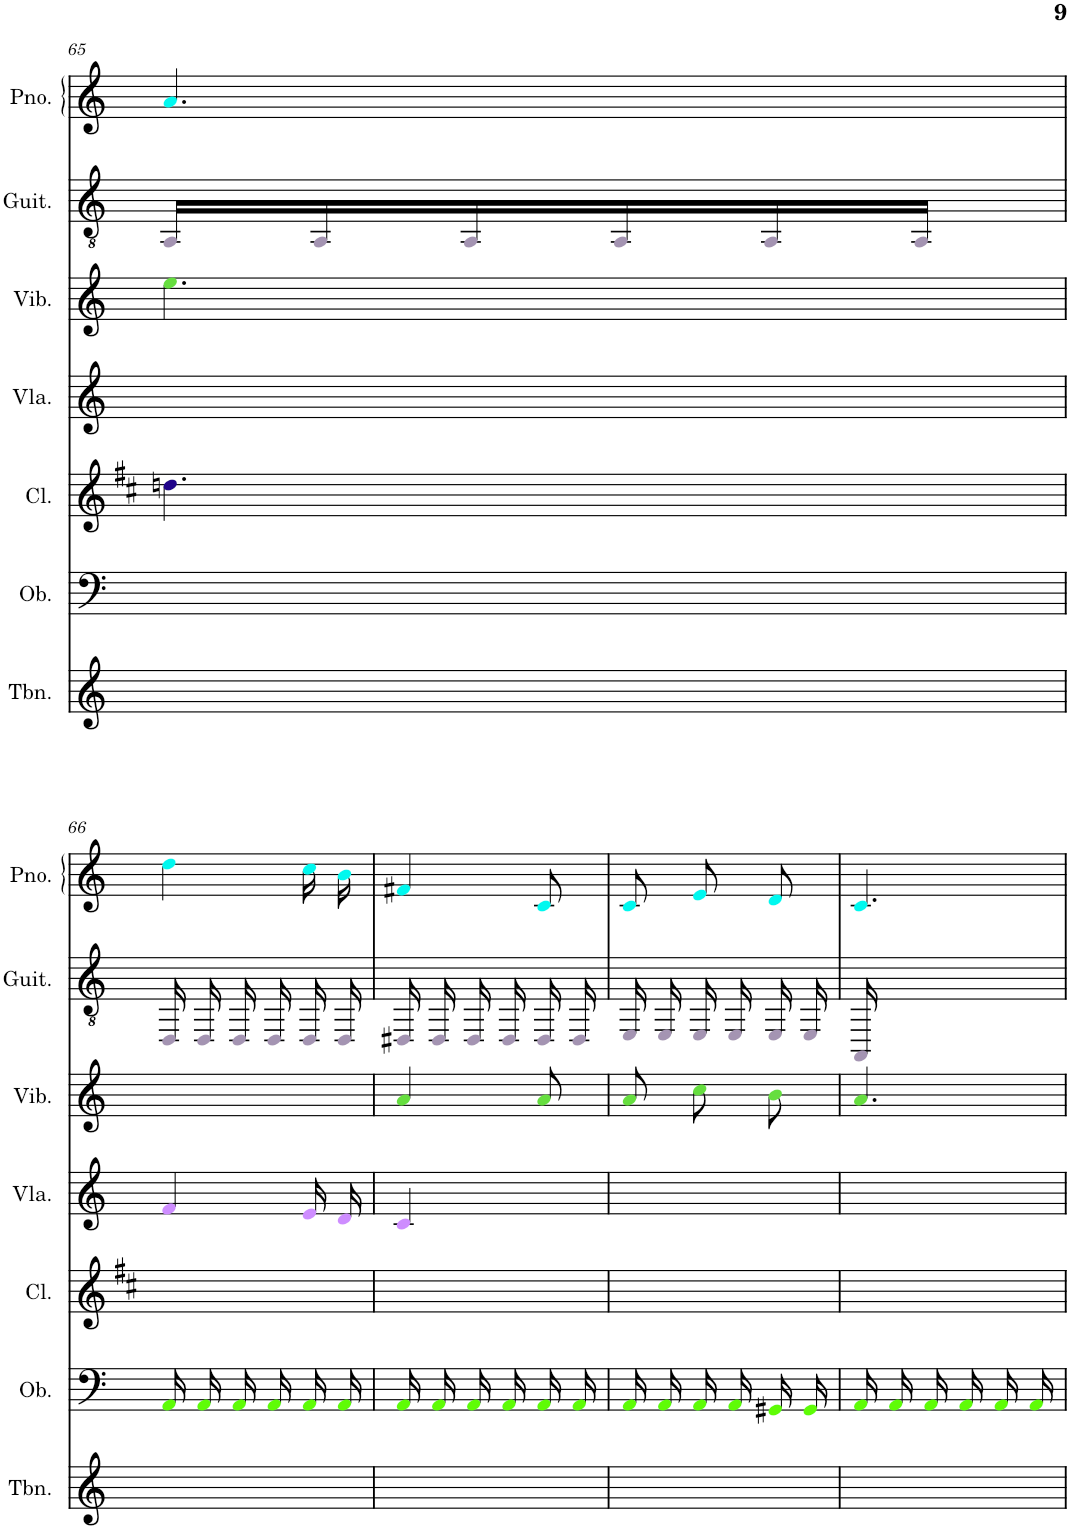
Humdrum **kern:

**kern	**kern	**kern	**kern	**kern	**kern	**kern
*part7	*part6	*part5	*part4	*part3	*part2	*part1
*staff7	*staff6	*staff5	*staff4	*staff3	*staff2	*staff1
*I"Trombone	*I"Oboe	*I"Clarinet	*I"Viola	*I"Vibraphone	*I"Classical Guitar	*I"Piano
*I'Tbn.	*I'Ob.	*I'Cl.	*I'Vla.	*I'Vib.	*I'Guit.	*I'Pno.
!!LO:PB:g=z
*clefG2	*clefF4	*clefG2	*clefG2	*clefG2	*clefGv2	*clefG2
*	*	*Trd1c2	*	*	*	*
*k[]	*k[]	*k[f#c#]	*k[]	*k[]	*k[]	*k[]
*M3/8	*M3/8	*M3/8	*M3/8	*M3/8	*M3/8	*M3/8
=65	=65	=65	=65	=65	=65	=65
4.ryy	4.ryy	4.ddni\	4.ryy	4.eej\	16AAZ/LL	4.aV/
.	.	.	.	.	16AAZ/	.
.	.	.	.	.	16AAZ/	.
.	.	.	.	.	16AAZ/	.
.	.	.	.	.	16AAZ/	.
.	.	.	.	.	16AAZ/JJ	.
!!LO:LB:g=z
=66	=66	=66	=66	=66	=66	=66
4.ryy	16AAN/LL	4.ryy	4fl/	4.ryy	16DDZ/	4ddV\
.	16AAN/	.	.	.	16DDZ/	.
.	16AAN/	.	.	.	16DDZ/	.
.	16AAN/	.	.	.	16DDZ/	.
.	16AAN/	.	16el/LL	.	16DDZ/	16ccV\LL
.	16AAN/JJ	.	16dl/JJ	.	16DDZ/	16bV\JJ
=67	=67	=67	=67	=67	=67	=67
4.ryy	16AAN/LL	4.ryy	4cl/	4aj/	16DD#XZ/	4f#XV/
.	16AAN/	.	.	.	16DD#Z/	.
.	16AAN/	.	.	.	16DD#Z/	.
.	16AAN/	.	.	.	16DD#Z/	.
.	16AAN/	.	8ryy	8aj/	16DD#Z/	8cV/
.	16AAN/JJ	.	.	.	16DD#Z/	.
=68	=68	=68	=68	=68	=68	=68
4.ryy	16AAN/LL	4.ryy	4.ryy	8aj/L	16EEZ/	8cV/L
.	16AAN/	.	.	.	16EEZ/	.
.	16AAN/	.	.	8ccj/	16EEZ/	8eV/
.	16AAN/	.	.	.	16EEZ/	.
.	16GG#XN/	.	.	8bj/J	16EEZ/	8dV/J
.	16GG#N/JJ	.	.	.	16EEZ/	.
=69	=69	=69	=69	=69	=69	=69
4.ryy	16AAN/LL	4.ryy	4.ryy	4.aj/	16AAAZ/	4.cV/
.	16AAN/	.	.	.	4ryy	.
.	16AAN/	.	.	.	.	.
.	16AAN/	.	.	.	.	.
.	16AAN/	.	.	.	.	.
.	16AAN/JJ	.	.	.	16ryy	.
=	=	=	=	=	=	=
*-	*-	*-	*-	*-	*-	*-
